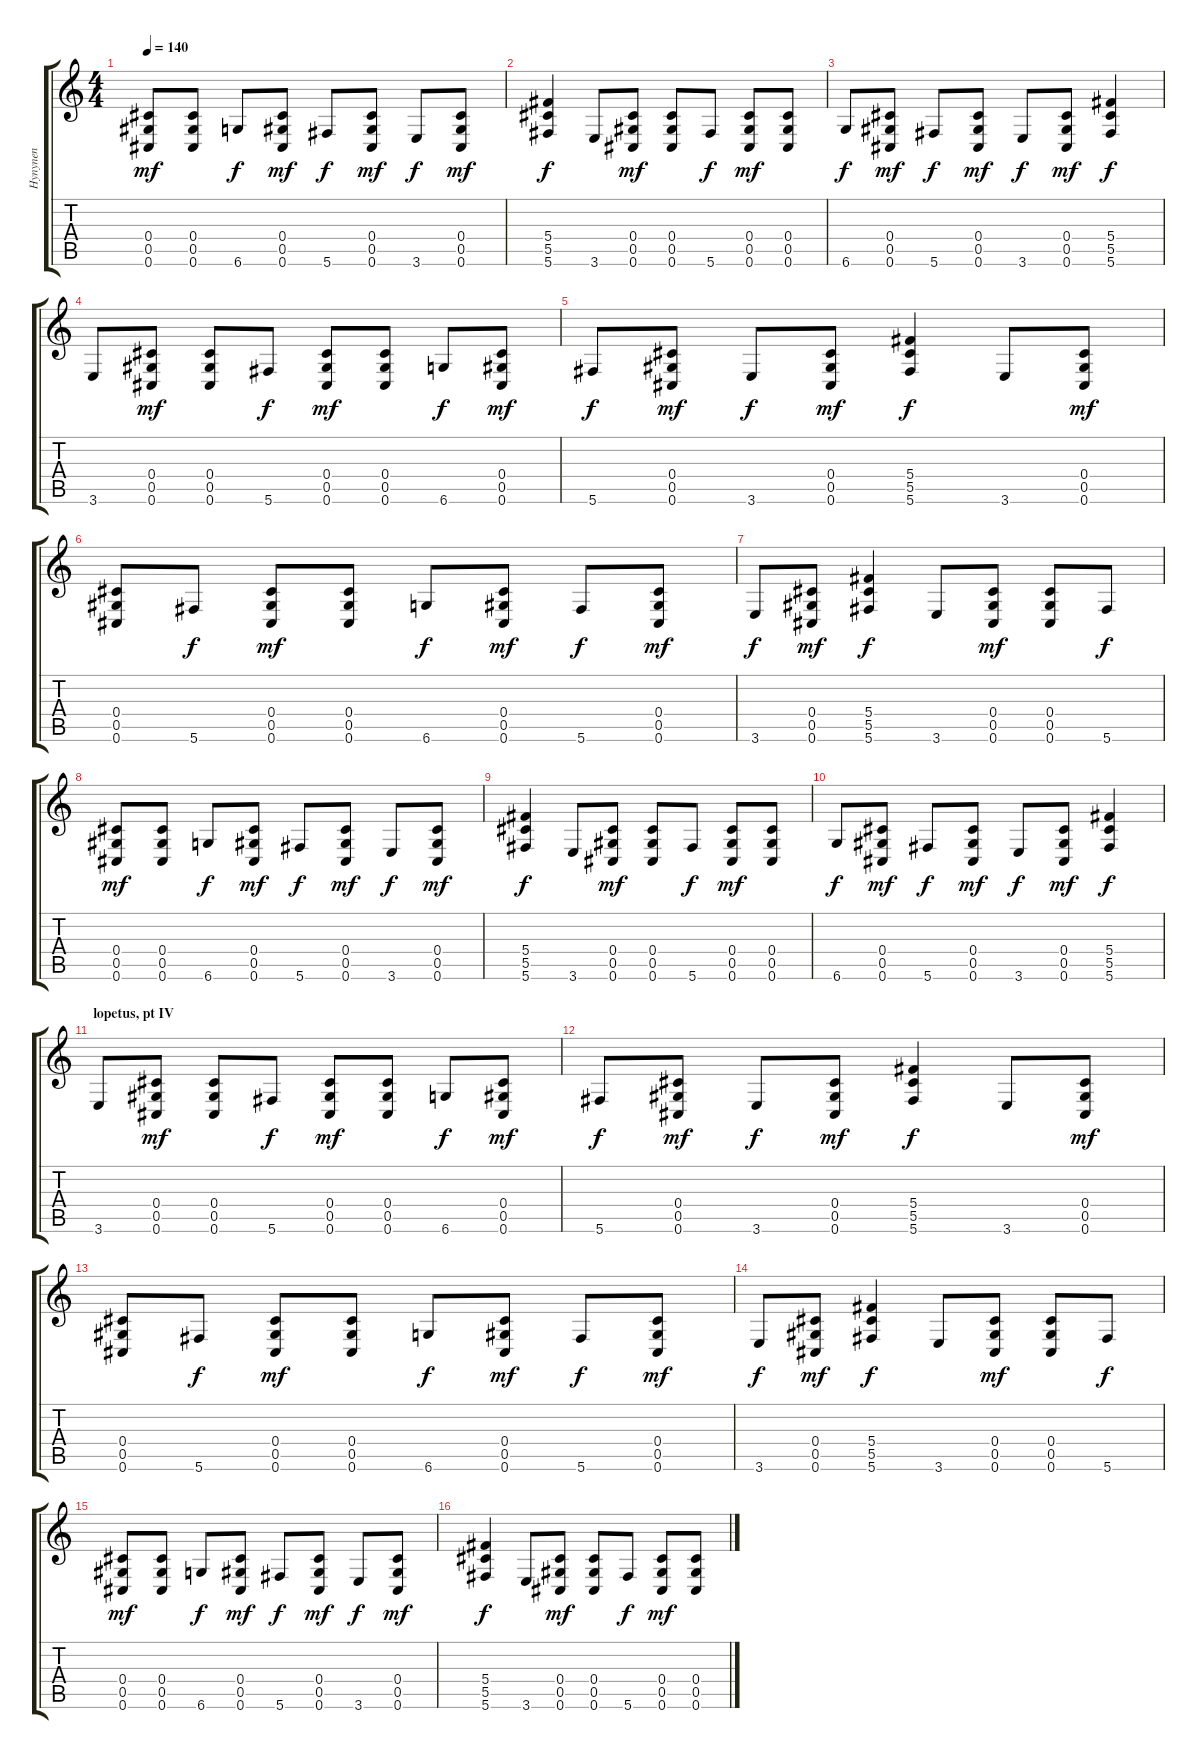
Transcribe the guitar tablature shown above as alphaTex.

\track ("Hynynen" "Hynynen") {instrument distortionguitar}
\staff {score tabs}
\tuning (Eb4 Bb3 Gb3 Db3 Ab2 Db2) {hide}
\ts (4 4)
\tempo 140
\clef g2
\ks c
(0.4 0.5 0.6).8{dy mf} (0.4 0.5 0.6).8 6.6.8{dy f} (0.4 0.5 0.6).8{dy mf} 5.6.8{dy f} (0.4 0.5 0.6).8{dy mf} 3.6.8{dy f} (0.4 0.5 0.6).8{dy mf} |
(5.4 5.5 5.6).4{dy f} 3.6.8 (0.4 0.5 0.6).8{dy mf} (0.4 0.5 0.6).8 5.6.8{dy f} (0.4 0.5 0.6).8{dy mf} (0.4 0.5 0.6).8 |
6.6.8{dy f} (0.4 0.5 0.6).8{dy mf} 5.6.8{dy f} (0.4 0.5 0.6).8{dy mf} 3.6.8{dy f} (0.4 0.5 0.6).8{dy mf} (5.4 5.5 5.6).4{dy f} |
3.6.8 (0.4 0.5 0.6).8{dy mf} (0.4 0.5 0.6).8 5.6.8{dy f} (0.4 0.5 0.6).8{dy mf} (0.4 0.5 0.6).8 6.6.8{dy f} (0.4 0.5 0.6).8{dy mf} |
5.6.8{dy f} (0.4 0.5 0.6).8{dy mf} 3.6.8{dy f} (0.4 0.5 0.6).8{dy mf} (5.4 5.5 5.6).4{dy f} 3.6.8 (0.4 0.5 0.6).8{dy mf} |
(0.4 0.5 0.6).8 5.6.8{dy f} (0.4 0.5 0.6).8{dy mf} (0.4 0.5 0.6).8 6.6.8{dy f} (0.4 0.5 0.6).8{dy mf} 5.6.8{dy f} (0.4 0.5 0.6).8{dy mf} |
3.6.8{dy f} (0.4 0.5 0.6).8{dy mf} (5.4 5.5 5.6).4{dy f} 3.6.8 (0.4 0.5 0.6).8{dy mf} (0.4 0.5 0.6).8 5.6.8{dy f} |
(0.4 0.5 0.6).8{dy mf} (0.4 0.5 0.6).8 6.6.8{dy f} (0.4 0.5 0.6).8{dy mf} 5.6.8{dy f} (0.4 0.5 0.6).8{dy mf} 3.6.8{dy f} (0.4 0.5 0.6).8{dy mf} |
(5.4 5.5 5.6).4{dy f} 3.6.8 (0.4 0.5 0.6).8{dy mf} (0.4 0.5 0.6).8 5.6.8{dy f} (0.4 0.5 0.6).8{dy mf} (0.4 0.5 0.6).8 |
6.6.8{dy f} (0.4 0.5 0.6).8{dy mf} 5.6.8{dy f} (0.4 0.5 0.6).8{dy mf} 3.6.8{dy f} (0.4 0.5 0.6).8{dy mf} (5.4 5.5 5.6).4{dy f} |
\section ("" "lopetus, pt IV")
3.6.8 (0.4 0.5 0.6).8{dy mf} (0.4 0.5 0.6).8 5.6.8{dy f} (0.4 0.5 0.6).8{dy mf} (0.4 0.5 0.6).8 6.6.8{dy f} (0.4 0.5 0.6).8{dy mf} |
5.6.8{dy f} (0.4 0.5 0.6).8{dy mf} 3.6.8{dy f} (0.4 0.5 0.6).8{dy mf} (5.4 5.5 5.6).4{dy f} 3.6.8 (0.4 0.5 0.6).8{dy mf} |
(0.4 0.5 0.6).8 5.6.8{dy f} (0.4 0.5 0.6).8{dy mf} (0.4 0.5 0.6).8 6.6.8{dy f} (0.4 0.5 0.6).8{dy mf} 5.6.8{dy f} (0.4 0.5 0.6).8{dy mf} |
3.6.8{dy f} (0.4 0.5 0.6).8{dy mf} (5.4 5.5 5.6).4{dy f} 3.6.8 (0.4 0.5 0.6).8{dy mf} (0.4 0.5 0.6).8 5.6.8{dy f} |
(0.4 0.5 0.6).8{dy mf volume 10} (0.4 0.5 0.6).8 6.6.8{dy f} (0.4 0.5 0.6).8{dy mf} 5.6.8{dy f} (0.4 0.5 0.6).8{dy mf} 3.6.8{dy f} (0.4 0.5 0.6).8{dy mf} |
(5.4 5.5 5.6).4{dy f} 3.6.8 (0.4 0.5 0.6).8{dy mf} (0.4 0.5 0.6).8 5.6.8{dy f} (0.4 0.5 0.6).8{dy mf} (0.4 0.5 0.6).8
